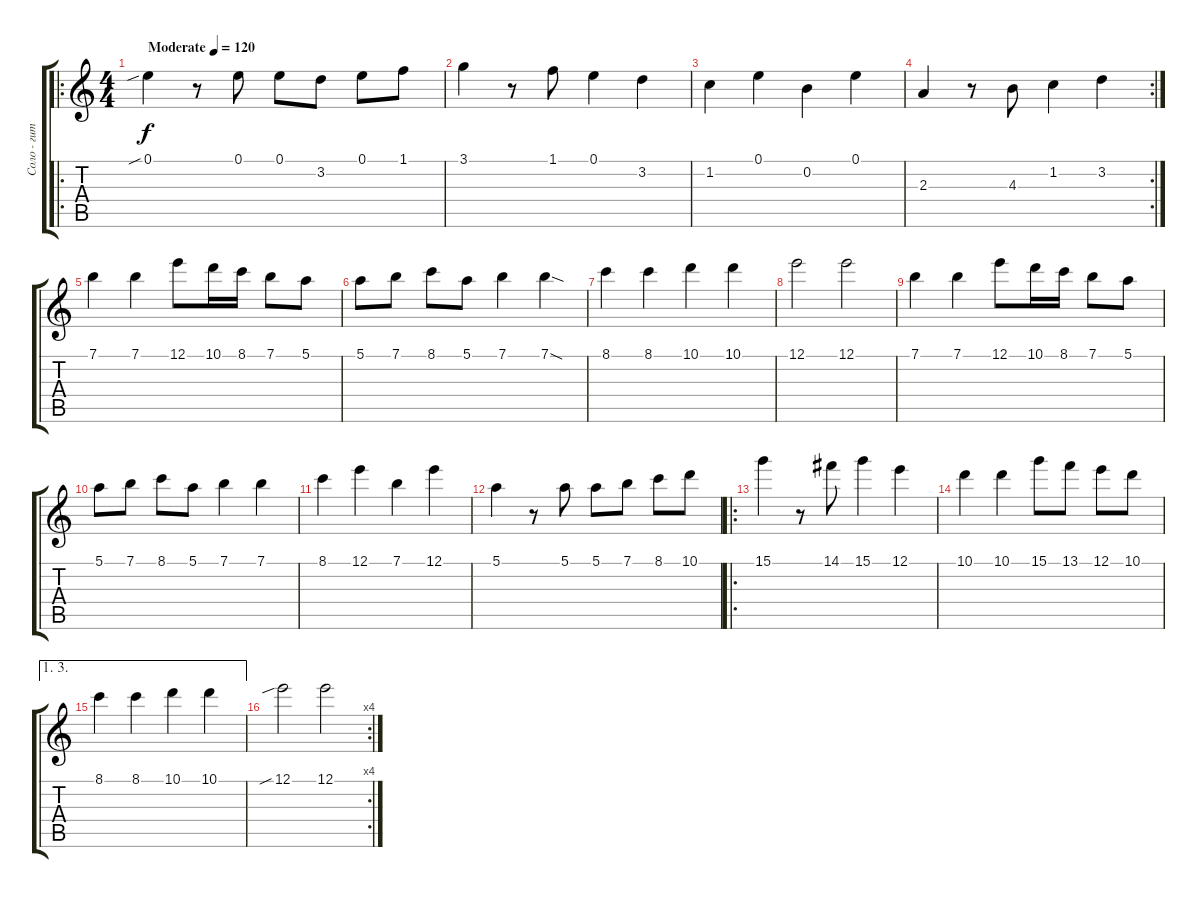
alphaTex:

\track ("Соло - гитара" "Соло - гит") {instrument distortionguitar}
\staff {score tabs}
\tuning (E4 B3 G3 D3 A2 E2) {hide}
\ro
\ts (4 4)
\tempo (120 "Moderate")
\clef g2
\ks c
0.1{sib}.4{dy f instrument distortionguitar} r.8 0.1.8 0.1.8 3.2.8 0.1.8 1.1.8 |
3.1.4 r.8 1.1.8 0.1.4 3.2.4 |
1.2.4 0.1.4 0.2.4 0.1.4 |
\rc 2
2.3.4 r.8 4.3.8 1.2.4 3.2.4 |
7.1.4 7.1.4 12.1.8 10.1.16 8.1.16 7.1.8 5.1.8 |
5.1.8 7.1.8 8.1.8 5.1.8 7.1.4 7.1{sod}.4 |
8.1.4 8.1.4 10.1.4 10.1.4 |
12.1.2 12.1.2 |
7.1.4 7.1.4 12.1.8 10.1.16 8.1.16 7.1.8 5.1.8 |
5.1.8 7.1.8 8.1.8 5.1.8 7.1.4 7.1.4 |
8.1.4 12.1.4 7.1.4 12.1.4 |
5.1.4 r.8 5.1.8 5.1.8 7.1.8 8.1.8 10.1.8 |
\ro
15.1.4 r.8 14.1.8 15.1.4 12.1.4 |
10.1.4 10.1.4 15.1.8 13.1.8 12.1.8 10.1.8 |
\ae (1 3)
8.1.4 8.1.4 10.1.4 10.1.4 |
\rc 4
12.1{sib}.2 12.1.2
